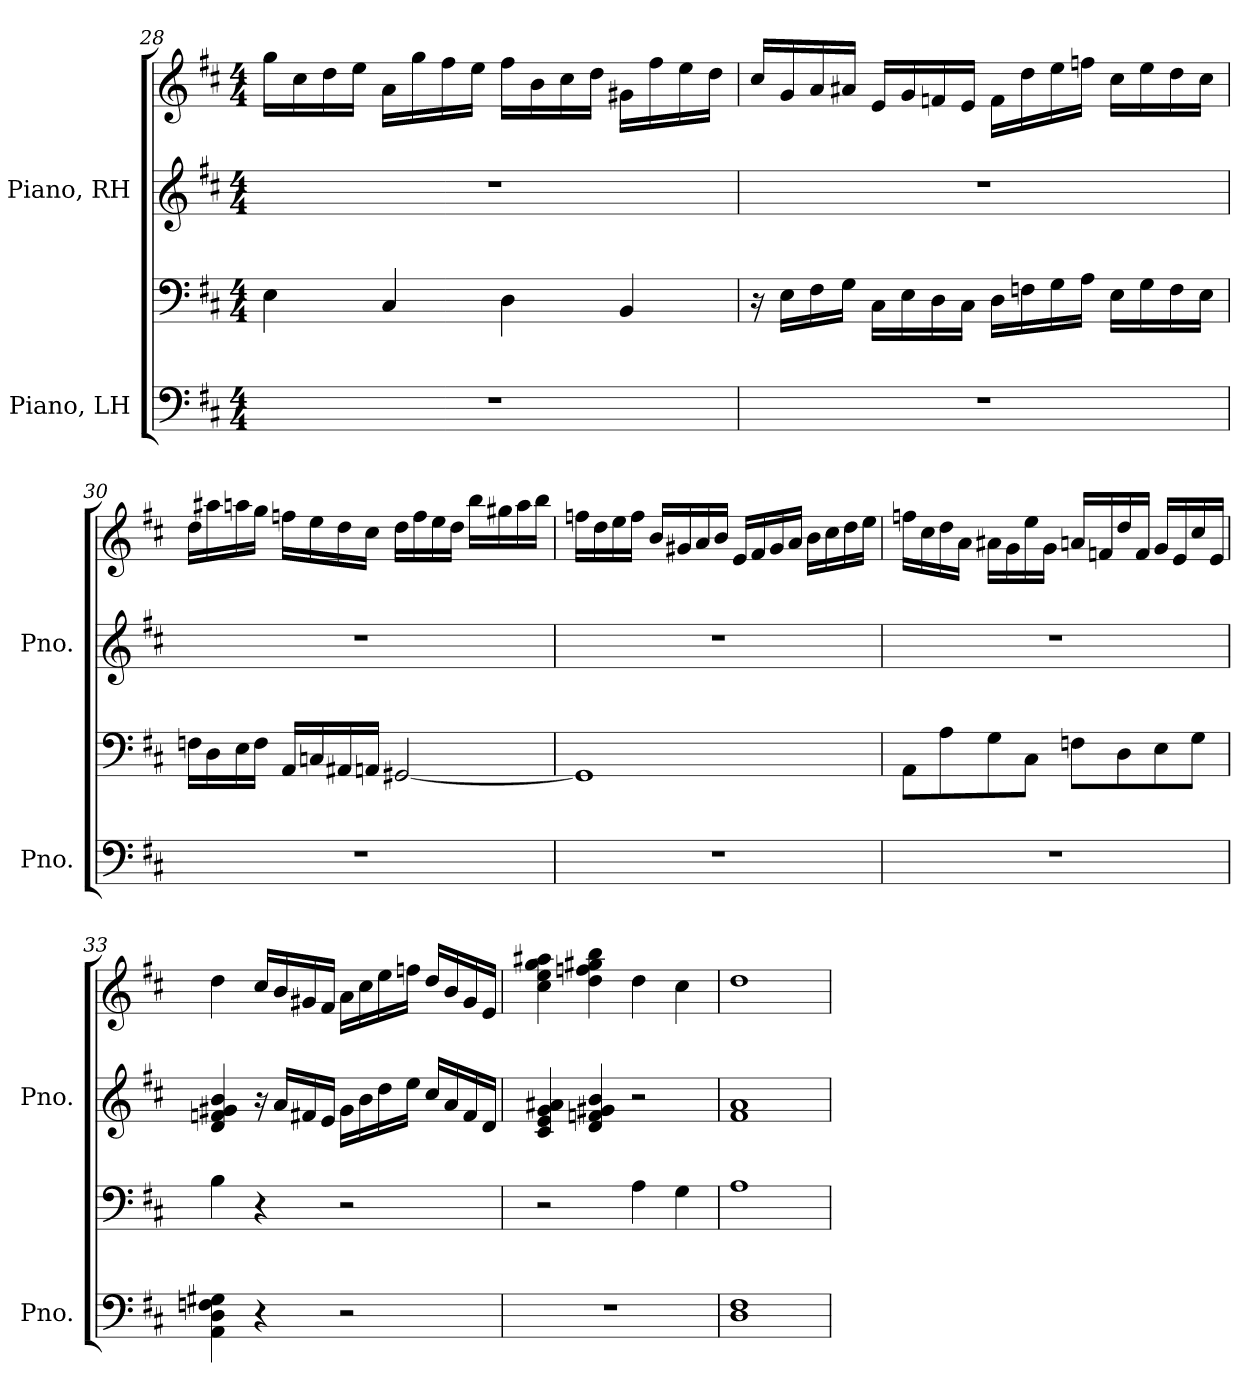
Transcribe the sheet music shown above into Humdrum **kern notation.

**kern	**kern	**kern	**kern
*part2	*part2	*part1	*part1
*staff4	*staff3	*staff2	*staff1
*I"Piano, LH	*	*I"Piano, RH	*
*I'Pno.	*	*I'Pno.	*
*clefF4	*clefF4	*clefG2	*clefG2
*k[f#c#]	*k[f#c#]	*k[f#c#]	*k[f#c#]
*M4/4	*M4/4	*M4/4	*M4/4
=28	=28	=28	=28
1r	4E\	1r	16gg\LL
.	.	.	16cc#\
.	.	.	16dd\
.	.	.	16ee\JJ
.	4C#/	.	16a\LL
.	.	.	16gg\
.	.	.	16ff#\
.	.	.	16ee\JJ
.	4D\	.	16ff#\LL
.	.	.	16b\
.	.	.	16cc#\
.	.	.	16dd\JJ
.	4BB/	.	16g#X\LL
.	.	.	16ff#\
.	.	.	16ee\
.	.	.	16dd\JJ
!!LO:LB:g=z
=29	=29	=29	=29
1r	16r	1r	16cc#/LL
.	16E\LL	.	16g/
.	16F#\	.	16a/
.	16G\JJ	.	16a#X/JJ
.	16C#\LL	.	16e/LL
.	16E\	.	16g/
.	16D\	.	16fn/
.	16C#\JJ	.	16e/JJ
.	16D\LL	.	16f\LL
.	16Fn\	.	16dd\
.	16G\	.	16ee\
.	16A\JJ	.	16ffn\JJ
.	16E\LL	.	16cc#\LL
.	16G\	.	16ee\
.	16F\	.	16dd\
.	16E\JJ	.	16cc#\JJ
=30	=30	=30	=30
1r	16Fn\LL	1r	16dd\LL
.	16D\	.	16aa#X\
.	16E\	.	16aan\
.	16F\JJ	.	16gg\JJ
.	16AA/LL	.	16ffn\LL
.	16Cn/	.	16ee\
.	16AA#X/	.	16dd\
.	16AAn/JJ	.	16cc#\JJ
.	[2GG#X/	.	16dd\LL
.	.	.	16ff\
.	.	.	16ee\
.	.	.	16dd\JJ
.	.	.	16bb\LL
.	.	.	16gg#X\
.	.	.	16aa\
.	.	.	16bb\JJ
!!LO:PB:g=z
=31	=31	=31	=31
1r	1GG#]	1r	16ffn\LL
.	.	.	16dd\
.	.	.	16ee\
.	.	.	16ff\JJ
.	.	.	16b/LL
.	.	.	16g#X/
.	.	.	16a/
.	.	.	16b/JJ
.	.	.	16e/LL
.	.	.	16f#/
.	.	.	16g#/
.	.	.	16a/JJ
.	.	.	16b\LL
.	.	.	16cc#\
.	.	.	16dd\
.	.	.	16ee\JJ
=32	=32	=32	=32
1r	8AA\L	1r	16ffn\LL
.	.	.	16cc#\
.	8A\	.	16dd\
.	.	.	16a\JJ
.	8G\	.	16a#X\LL
.	.	.	16g\
.	8C#\J	.	16ee\
.	.	.	16g\JJ
.	8Fn\L	.	16an/LL
.	.	.	16fn/
.	8D\	.	16dd/
.	.	.	16f/JJ
.	8E\	.	16g/LL
.	.	.	16e/
.	8G\J	.	16cc#/
.	.	.	16e/JJ
!!LO:LB:g=z
=33	=33	=33	=33
4AA\ 4D\ 4Fn\ 4G#X\	4B\	4d/ 4fn/ 4g#X/ 4b/	4dd\
4r	4r	16r	16cc#/LL
.	.	16a/LL	16b/
.	.	16f#X/	16g#X/
.	.	16e/JJ	16f#/JJ
2r	2r	16g#\LL	16a\LL
.	.	16b\	16cc#\
.	.	16dd\	16ee\
.	.	16ee\JJ	16ffn\JJ
.	.	16cc#/LL	16dd/LL
.	.	16a/	16b/
.	.	16f#/	16g#/
.	.	16d/JJ	16e/JJ
=34	=34	=34	=34
1r	2r	4c#/ 4e/ 4g/ 4a#X/	4cc#\ 4ee\ 4gg\ 4aa#X\
.	.	4d/ 4fn/ 4g#X/ 4b/	4dd\ 4ffn\ 4gg#X\ 4bb\
.	4A\	2r	4dd\
.	4G\	.	4cc#\
=35	=35	=35	=35
1D 1F#	1A	1f# 1a	1dd
=	=	=	=
*-	*-	*-	*-
